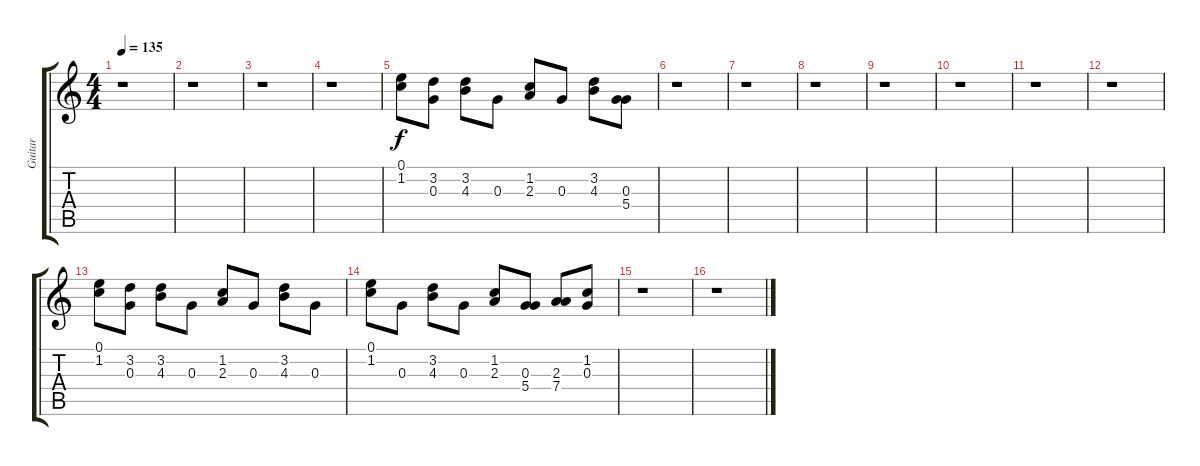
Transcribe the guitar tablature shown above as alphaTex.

\track ("Guitar" "Guitar") {instrument electricguitarjazz}
\staff {score tabs}
\tuning (E4 B3 G3 D3 A2 E2) {hide}
\ts (4 4)
\tempo 135
\clef g2
\ks c
r.1{dy f} |
r.1 |
r.1 |
r.1 |
(0.1 1.2).8 (3.2 0.3).8 (3.2 4.3).8 0.3.8 (1.2 2.3).8 0.3.8 (3.2 4.3).8 (0.3 5.4).8 |
r.1 |
r.1 |
r.1 |
r.1 |
r.1 |
r.1 |
r.1 |
(0.1 1.2).8 (3.2 0.3).8 (3.2 4.3).8 0.3.8 (1.2 2.3).8 0.3.8 (3.2 4.3).8 0.3.8 |
(0.1 1.2).8 0.3.8 (3.2 4.3).8 0.3.8 (1.2 2.3).8 (0.3 5.4).8 (2.3 7.4).8 (1.2 0.3).8 |
r.1 |
r.1
